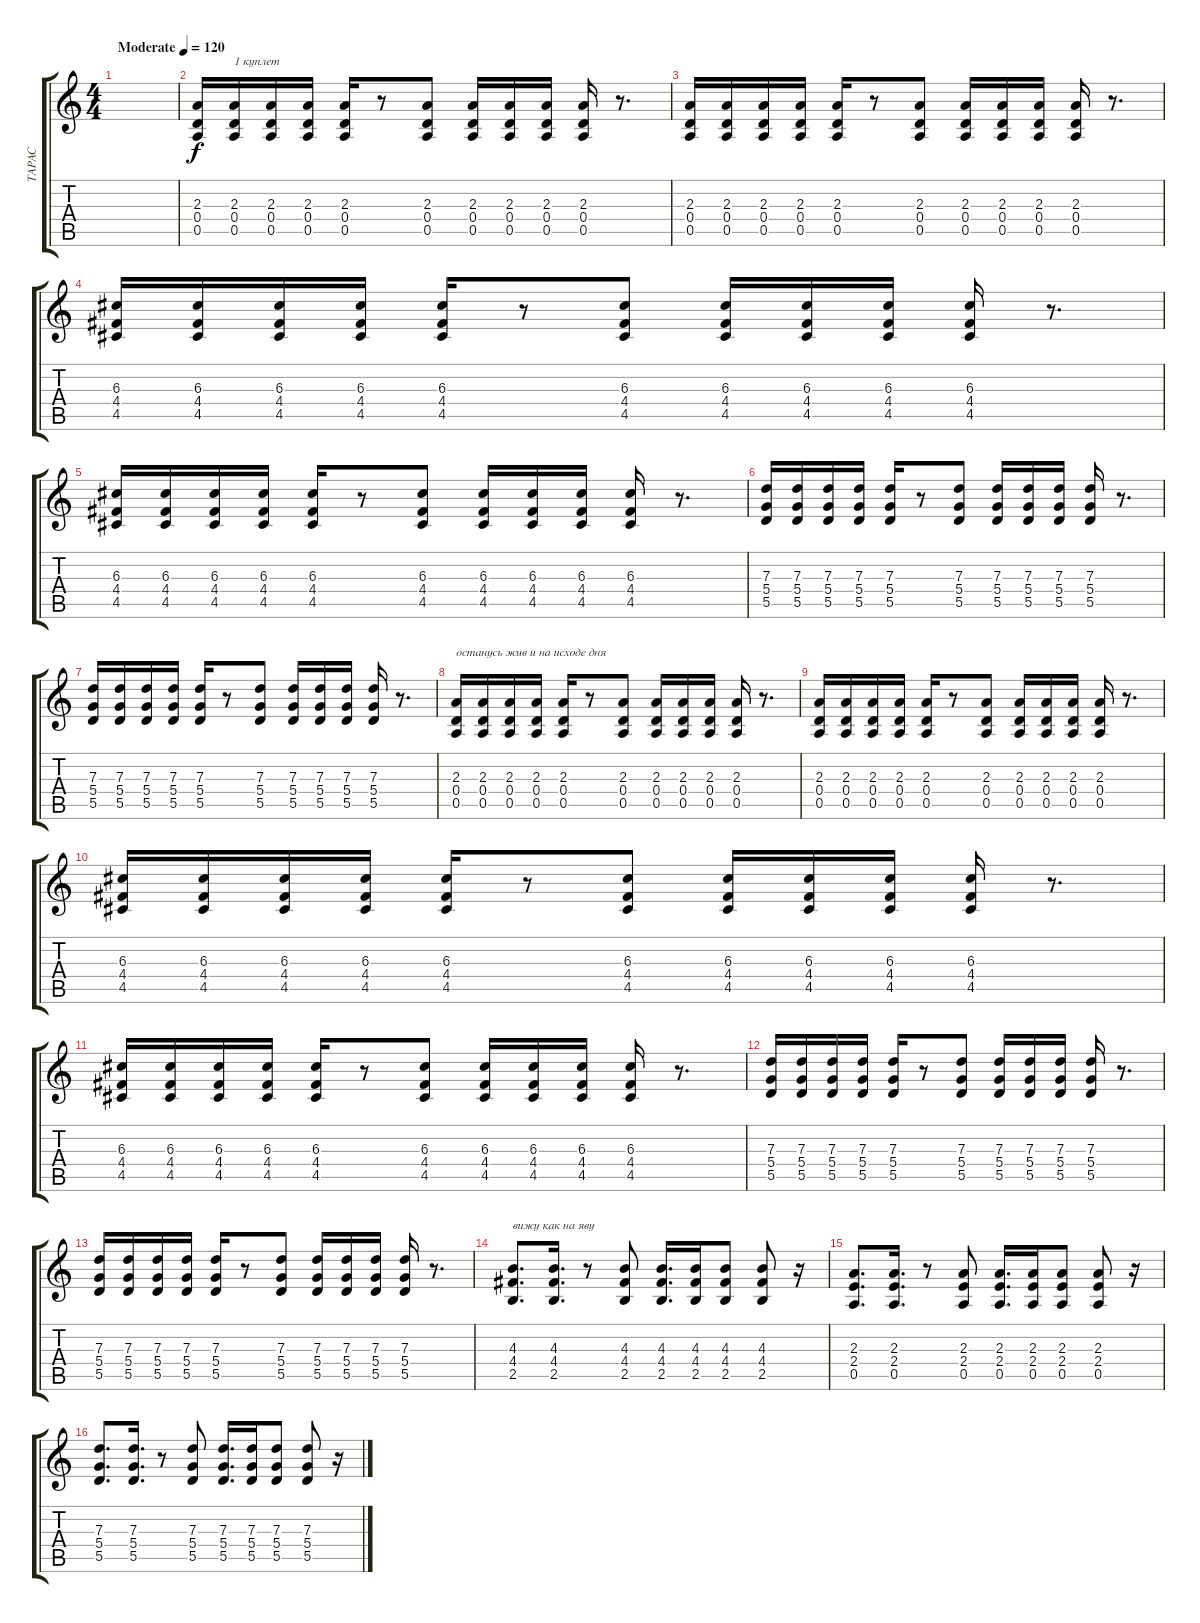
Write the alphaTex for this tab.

\track ("ТАРАС" "ТАРАС") {instrument acousticguitarsteel}
\staff {score tabs}
\tuning (E4 B3 G3 D3 A2 E2) {hide}
\ts (4 4)
\tempo (120 "Moderate")
\tempo 110
\tempo (120 "Moderate")
\clef g2
\ks c
|
(2.3 0.4 0.5).16 (2.3 0.4 0.5).16{txt "1 куплет"} (2.3 0.4 0.5).16 (2.3 0.4 0.5).16 (2.3 0.4 0.5).16 r.8 (2.3 0.4 0.5).8 (2.3 0.4 0.5).16 (2.3 0.4 0.5).16 (2.3 0.4 0.5).16 (2.3 0.4 0.5).16 r.8{d} |
(2.3 0.4 0.5).16 (2.3 0.4 0.5).16 (2.3 0.4 0.5).16 (2.3 0.4 0.5).16 (2.3 0.4 0.5).16 r.8 (2.3 0.4 0.5).8 (2.3 0.4 0.5).16 (2.3 0.4 0.5).16 (2.3 0.4 0.5).16 (2.3 0.4 0.5).16 r.8{d} |
(6.3 4.4 4.5).16 (6.3 4.4 4.5).16 (6.3 4.4 4.5).16 (6.3 4.4 4.5).16 (6.3 4.4 4.5).16 r.8 (6.3 4.4 4.5).8 (6.3 4.4 4.5).16 (6.3 4.4 4.5).16 (6.3 4.4 4.5).16 (6.3 4.4 4.5).16 r.8{d} |
(6.3 4.4 4.5).16 (6.3 4.4 4.5).16 (6.3 4.4 4.5).16 (6.3 4.4 4.5).16 (6.3 4.4 4.5).16 r.8 (6.3 4.4 4.5).8 (6.3 4.4 4.5).16 (6.3 4.4 4.5).16 (6.3 4.4 4.5).16 (6.3 4.4 4.5).16 r.8{d} |
(7.3 5.4 5.5).16 (7.3 5.4 5.5).16 (7.3 5.4 5.5).16 (7.3 5.4 5.5).16 (7.3 5.4 5.5).16 r.8 (7.3 5.4 5.5).8 (7.3 5.4 5.5).16 (7.3 5.4 5.5).16 (7.3 5.4 5.5).16 (7.3 5.4 5.5).16 r.8{d} |
(7.3 5.4 5.5).16 (7.3 5.4 5.5).16 (7.3 5.4 5.5).16 (7.3 5.4 5.5).16 (7.3 5.4 5.5).16 r.8 (7.3 5.4 5.5).8 (7.3 5.4 5.5).16 (7.3 5.4 5.5).16 (7.3 5.4 5.5).16 (7.3 5.4 5.5).16 r.8{d} |
(2.3 0.4 0.5).16{txt "останусь жив и на исходе дня"} (2.3 0.4 0.5).16 (2.3 0.4 0.5).16 (2.3 0.4 0.5).16 (2.3 0.4 0.5).16 r.8 (2.3 0.4 0.5).8 (2.3 0.4 0.5).16 (2.3 0.4 0.5).16 (2.3 0.4 0.5).16 (2.3 0.4 0.5).16 r.8{d} |
(2.3 0.4 0.5).16 (2.3 0.4 0.5).16 (2.3 0.4 0.5).16 (2.3 0.4 0.5).16 (2.3 0.4 0.5).16 r.8 (2.3 0.4 0.5).8 (2.3 0.4 0.5).16 (2.3 0.4 0.5).16 (2.3 0.4 0.5).16 (2.3 0.4 0.5).16 r.8{d} |
(6.3 4.4 4.5).16 (6.3 4.4 4.5).16 (6.3 4.4 4.5).16 (6.3 4.4 4.5).16 (6.3 4.4 4.5).16 r.8 (6.3 4.4 4.5).8 (6.3 4.4 4.5).16 (6.3 4.4 4.5).16 (6.3 4.4 4.5).16 (6.3 4.4 4.5).16 r.8{d} |
(6.3 4.4 4.5).16 (6.3 4.4 4.5).16 (6.3 4.4 4.5).16 (6.3 4.4 4.5).16 (6.3 4.4 4.5).16 r.8 (6.3 4.4 4.5).8 (6.3 4.4 4.5).16 (6.3 4.4 4.5).16 (6.3 4.4 4.5).16 (6.3 4.4 4.5).16 r.8{d} |
(7.3 5.4 5.5).16 (7.3 5.4 5.5).16 (7.3 5.4 5.5).16 (7.3 5.4 5.5).16 (7.3 5.4 5.5).16 r.8 (7.3 5.4 5.5).8 (7.3 5.4 5.5).16 (7.3 5.4 5.5).16 (7.3 5.4 5.5).16 (7.3 5.4 5.5).16 r.8{d} |
(7.3 5.4 5.5).16 (7.3 5.4 5.5).16 (7.3 5.4 5.5).16 (7.3 5.4 5.5).16 (7.3 5.4 5.5).16 r.8 (7.3 5.4 5.5).8 (7.3 5.4 5.5).16 (7.3 5.4 5.5).16 (7.3 5.4 5.5).16 (7.3 5.4 5.5).16 r.8{d} |
(4.3 4.4 2.5).8{d txt "вижу как на яву"} (4.3 4.4 2.5).16{d} r.8 (4.3 4.4 2.5).8 (4.3 4.4 2.5).16{d} (4.3 4.4 2.5).16 (4.3 4.4 2.5).8 (4.3 4.4 2.5).8 r.16 |
(2.3 2.4 0.5).8{d} (2.3 2.4 0.5).16{d} r.8 (2.3 2.4 0.5).8 (2.3 2.4 0.5).16{d} (2.3 2.4 0.5).16 (2.3 2.4 0.5).8 (2.3 2.4 0.5).8 r.16 |
(7.3 5.4 5.5).8{d} (7.3 5.4 5.5).16{d} r.8 (7.3 5.4 5.5).8 (7.3 5.4 5.5).16{d} (7.3 5.4 5.5).16 (7.3 5.4 5.5).8 (7.3 5.4 5.5).8 r.16
